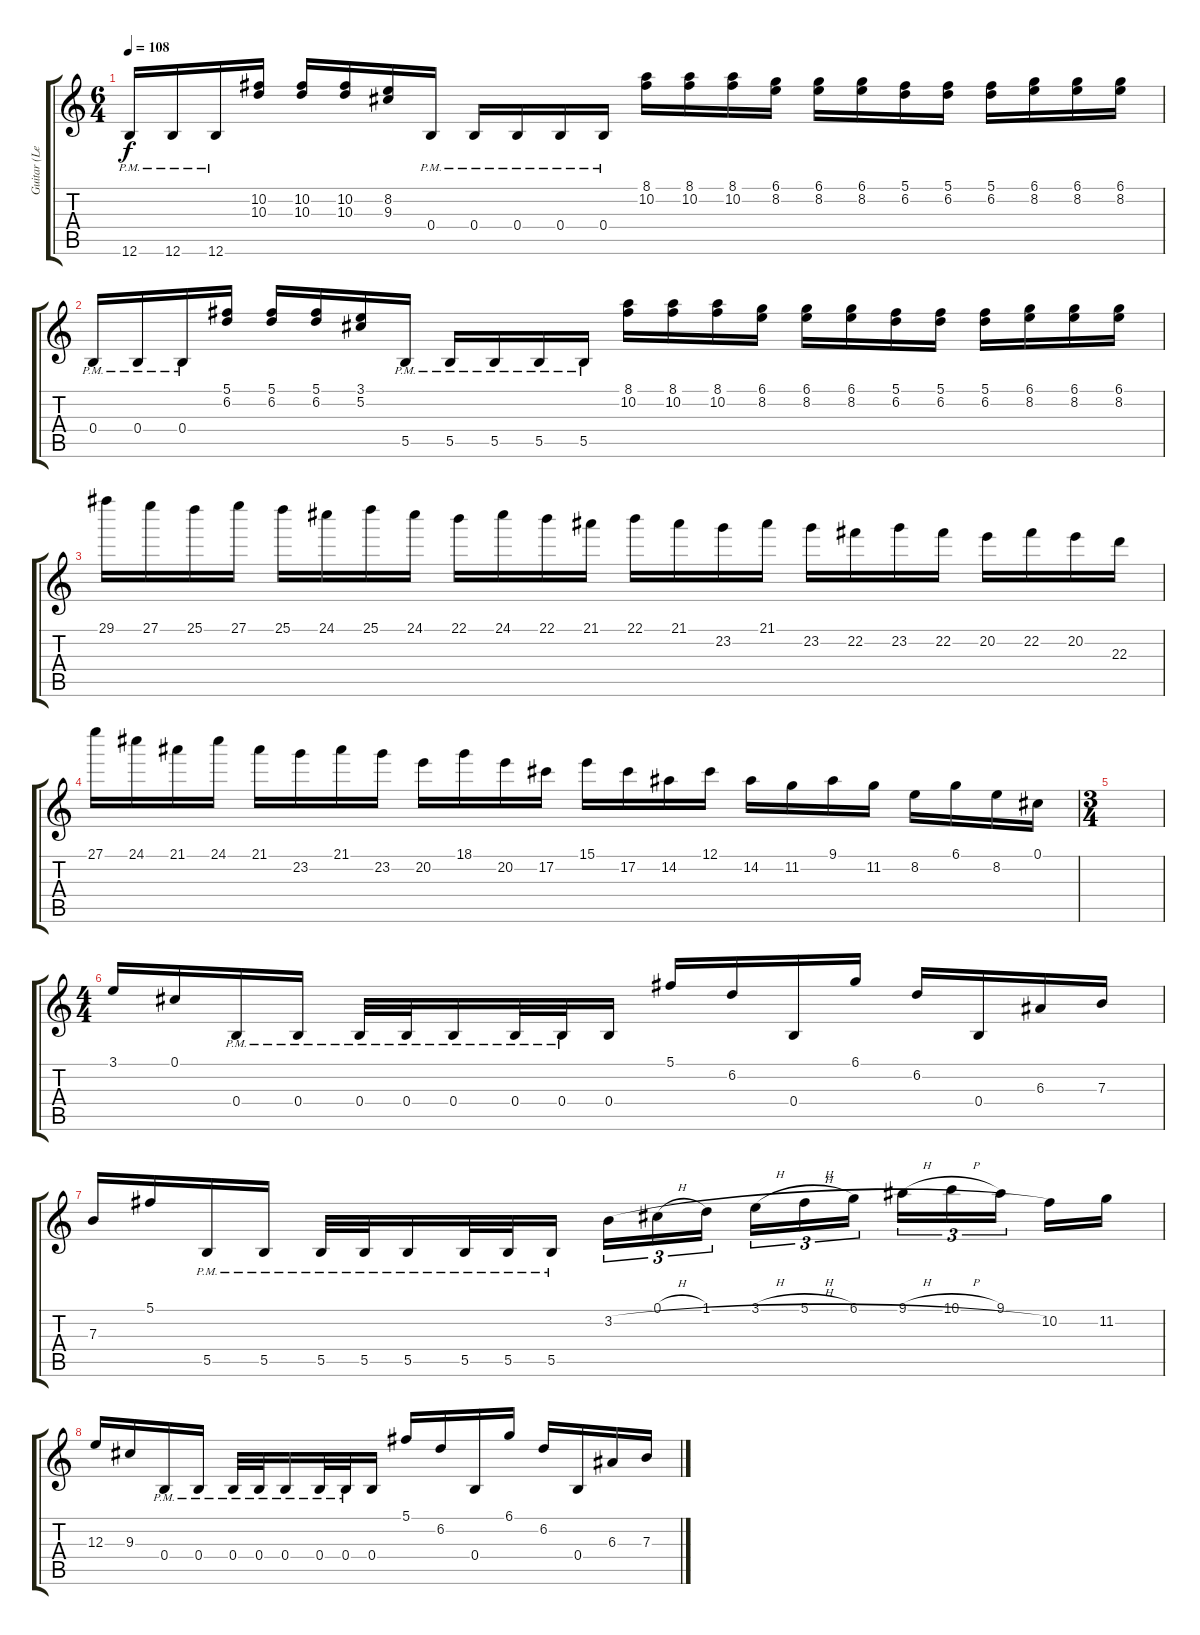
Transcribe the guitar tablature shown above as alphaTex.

\track ("Guitar (Left)" "Guitar (Le") {instrument distortionguitar}
\staff {score tabs}
\tuning (Db4 Ab3 E3 B2 Gb2 B1) {hide}
\ts (6 4)
\tempo 108
\clef g2
\ks c
12.6{pm}.16{dy f} 12.6{pm}.16 12.6{pm}.16 (10.2 10.3).16 (10.2 10.3).16 (10.2 10.3).16 (8.2 9.3).16 0.4{pm}.16 0.4{pm}.16 0.4{pm}.16 0.4{pm}.16 0.4{pm}.16 (8.1 10.2).16 (8.1 10.2).16 (8.1 10.2).16 (6.1 8.2).16 (6.1 8.2).16 (6.1 8.2).16 (5.1 6.2).16 (5.1 6.2).16 (5.1 6.2).16 (6.1 8.2).16 (6.1 8.2).16 (6.1 8.2).16 |
0.4{pm}.16 0.4{pm}.16 0.4{pm}.16 (5.1 6.2).16 (5.1 6.2).16 (5.1 6.2).16 (3.1 5.2).16 5.5{pm}.16 5.5{pm}.16 5.5{pm}.16 5.5{pm}.16 5.5{pm}.16 (8.1 10.2).16 (8.1 10.2).16 (8.1 10.2).16 (6.1 8.2).16 (6.1 8.2).16 (6.1 8.2).16 (5.1 6.2).16 (5.1 6.2).16 (5.1 6.2).16 (6.1 8.2).16 (6.1 8.2).16 (6.1 8.2).16 |
29.1.16 27.1.16 25.1.16 27.1.16 25.1.16 24.1.16 25.1.16 24.1.16 22.1.16 24.1.16 22.1.16 21.1.16 22.1.16 21.1.16 23.2.16 21.1.16 23.2.16 22.2.16 23.2.16 22.2.16 20.2.16 22.2.16 20.2.16 22.3.16 |
27.1.16 24.1.16 21.1.16 24.1.16 21.1.16 23.2.16 21.1.16 23.2.16 20.2.16 18.1.16 20.2.16 17.2.16 15.1.16 17.2.16 14.2.16 12.1.16 14.2.16 11.2.16 9.1.16 11.2.16 8.2.16 6.1.16 8.2.16 0.1.16 |
\ts (3 4)
|
\ts (4 4)
3.1.16 0.1.16 0.4{pm}.16 0.4{pm}.16 0.4{pm}.32 0.4{pm}.32 0.4{pm}.16 0.4{pm}.32 0.4{pm}.32 0.4.16 5.1.16 6.2.16 0.4.16 6.1.16 6.2.16 0.4.16 6.3.16 7.3.16 |
7.3.16 5.1.16 5.5{pm}.16 5.5{pm}.16 5.5{pm}.32 5.5{pm}.32 5.5{pm}.16 5.5{pm}.32 5.5{pm}.32 5.5{pm}.16 3.2{h}.16{tu (3 2)} 0.1{h}.16{tu (3 2)} 1.1.16{tu (3 2) beam splitsecondary} 3.1{h}.16{tu (3 2)} 5.1{h}.16{tu (3 2)} 6.1.16{tu (3 2)} 9.1{h}.16{tu (3 2)} 10.1{h}.16{tu (3 2)} 9.1.16{tu (3 2) beam splitsecondary} 10.2.16 11.2.16 |
12.3.16 9.3.16 0.4{pm}.16 0.4{pm}.16 0.4{pm}.32 0.4{pm}.32 0.4{pm}.16 0.4{pm}.32 0.4{pm}.32 0.4.16 5.1.16 6.2.16 0.4.16 6.1.16 6.2.16 0.4.16 6.3.16 7.3.16
